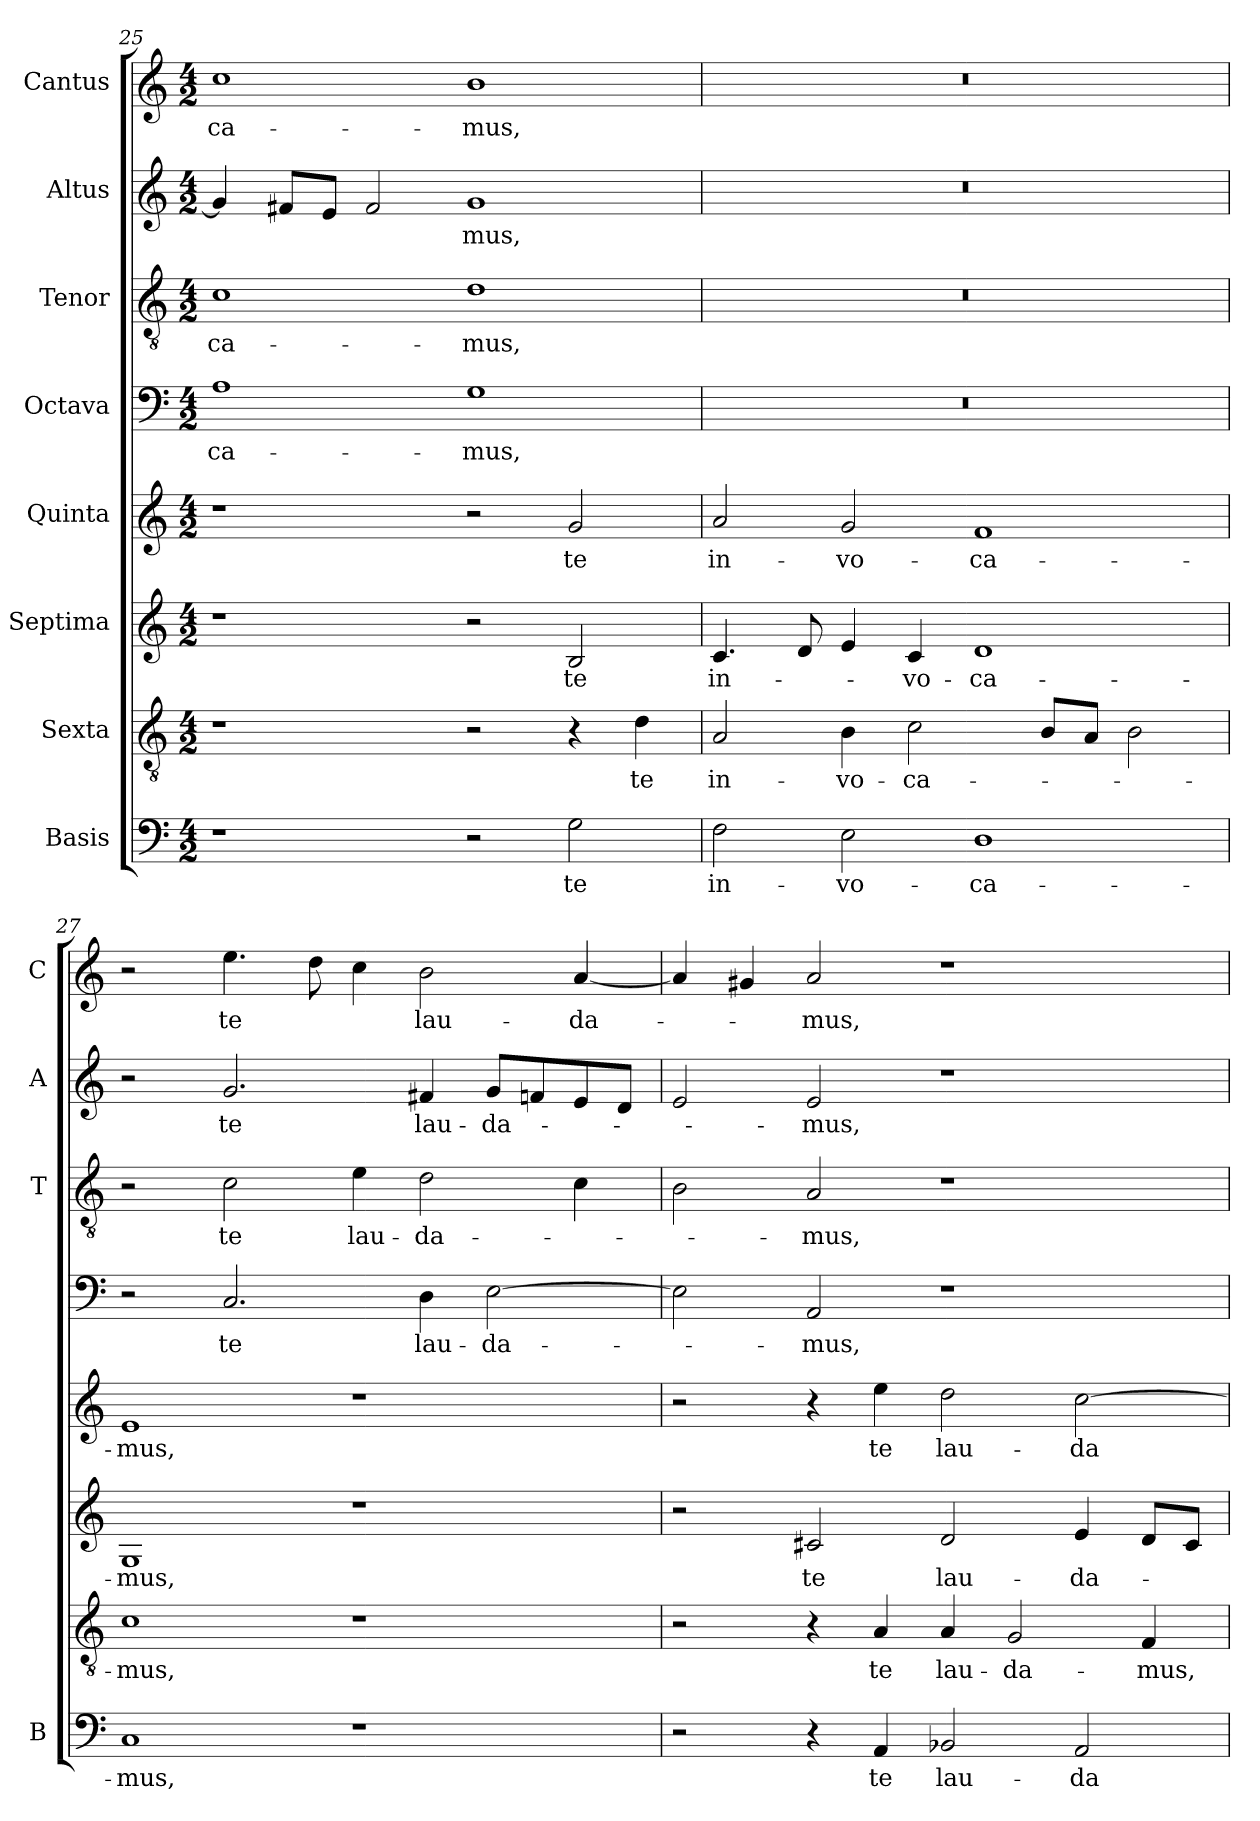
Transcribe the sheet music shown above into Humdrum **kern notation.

**kern	**text	**kern	**text	**kern	**text	**kern	**text	**kern	**text	**kern	**text	**kern	**text	**kern	**text
*part8	*part8	*part7	*part7	*part6	*part6	*part5	*part5	*part4	*part4	*part3	*part3	*part2	*part2	*part1	*part1
*staff8	*staff8	*staff7	*staff7	*staff6	*staff6	*staff5	*staff5	*staff4	*staff4	*staff3	*staff3	*staff2	*staff2	*staff1	*staff1
*I"Basis	*	*I"Sexta	*	*I"Septima	*	*I"Quinta	*	*I"Octava	*	*I"Tenor	*	*I"Altus	*	*I"Cantus	*
*I'B	*	*	*	*	*	*	*	*	*	*I'T	*	*I'A	*	*I'C	*
*clefF4	*	*clefGv2	*	*clefG2	*	*clefG2	*	*clefF4	*	*clefGv2	*	*clefG2	*	*clefG2	*
*k[]	*	*k[]	*	*k[]	*	*k[]	*	*k[]	*	*k[]	*	*k[]	*	*k[]	*
*C:	*	*C:	*	*C:	*	*C:	*	*C:	*	*C:	*	*C:	*	*C:	*
*M4/2	*	*M4/2	*	*M4/2	*	*M4/2	*	*M4/2	*	*M4/2	*	*M4/2	*	*M4/2	*
=25	=25	=25	=25	=25	=25	=25	=25	=25	=25	=25	=25	=25	=25	=25	=25
!	!	!	!	!	!	!	!	!	!LO:LY:b	!	!LO:LY:b	!	!	!	!LO:LY:b
1r	.	1r	.	1r	.	1r	.	1A	-ca-	1c	-ca-	4g/]	.	1cc	-ca-
.	.	.	.	.	.	.	.	.	.	.	.	8f#X/L	.	.	.
.	.	.	.	.	.	.	.	.	.	.	.	8e/J	.	.	.
.	.	.	.	.	.	.	.	.	.	.	.	2f#/	.	.	.
!	!	!	!	!	!	!	!	!	!LO:LY:b	!	!LO:LY:b	!	!LO:LY:b	!	!LO:LY:b
2r	.	2r	.	2r	.	2r	.	1G	-mus,	1d	-mus,	1g	-mus,	1b	-mus,
!	!LO:LY:b	!	!	!	!LO:LY:b	!	!LO:LY:b	!	!	!	!	!	!	!	!
2G\	te	4r	.	2B/	te	2g/	te	.	.	.	.	.	.	.	.
!	!	!	!LO:LY:b	!	!	!	!	!	!	!	!	!	!	!	!
.	.	4d\	te	.	.	.	.	.	.	.	.	.	.	.	.
=26	=26	=26	=26	=26	=26	=26	=26	=26	=26	=26	=26	=26	=26	=26	=26
!	!LO:LY:b	!	!LO:LY:b	!	!LO:LY:b	!	!LO:LY:b	!	!	!	!	!	!	!	!
2F\	in-	2A/	in-	4.c/	in-	2a/	in-	0r	.	0r	.	0r	.	0r	.
.	.	.	.	8d/	.	.	.	.	.	.	.	.	.	.	.
!	!LO:LY:b	!	!LO:LY:b	!	!	!	!LO:LY:b	!	!	!	!	!	!	!	!
2E\	-vo-	4B\	-vo-	4e/	.	2g/	-vo-	.	.	.	.	.	.	.	.
!	!	!	!LO:LY:b	!	!LO:LY:b	!	!	!	!	!	!	!	!	!	!
.	.	2c\	-ca-	4c/	-vo-	.	.	.	.	.	.	.	.	.	.
!	!LO:LY:b	!	!	!	!LO:LY:b	!	!LO:LY:b	!	!	!	!	!	!	!	!
1D	-ca-	.	.	1d	-ca-	1f	-ca-	.	.	.	.	.	.	.	.
.	.	8B/L	.	.	.	.	.	.	.	.	.	.	.	.	.
.	.	8A/J	.	.	.	.	.	.	.	.	.	.	.	.	.
.	.	2B\	.	.	.	.	.	.	.	.	.	.	.	.	.
!!LO:LB:g=z
=27	=27	=27	=27	=27	=27	=27	=27	=27	=27	=27	=27	=27	=27	=27	=27
!	!LO:LY:b	!	!LO:LY:b	!	!LO:LY:b	!	!LO:LY:b	!	!	!	!	!	!	!	!
1C	-mus,	1c	-mus,	1G	-mus,	1e	-mus,	2r	.	2r	.	2r	.	2r	.
!	!	!	!	!	!	!	!	!	!LO:LY:b	!	!LO:LY:b	!	!LO:LY:b	!	!LO:LY:b
.	.	.	.	.	.	.	.	2.C/	te	2c\	te	2.g/	te	4.ee\	te
.	.	.	.	.	.	.	.	.	.	.	.	.	.	8dd\	.
!	!	!	!	!	!	!	!	!	!	!	!LO:LY:b	!	!	!	!
1r	.	1r	.	1r	.	1r	.	.	.	4e\	lau-	.	.	4cc\	.
!	!	!	!	!	!	!	!	!	!LO:LY:b	!	!LO:LY:b	!	!LO:LY:b	!	!LO:LY:b
.	.	.	.	.	.	.	.	4D\	lau-	2d\	-da-	4f#X/	lau-	2b\	lau-
!	!	!	!	!	!	!	!	!	!LO:LY:b	!	!	!	!LO:LY:b	!	!
.	.	.	.	.	.	.	.	[2E\	-da-	.	.	8g/L	-da-	.	.
.	.	.	.	.	.	.	.	.	.	.	.	8fn/	.	.	.
!	!	!	!	!	!	!	!	!	!	!	!	!	!	!	!LO:LY:b
.	.	.	.	.	.	.	.	.	.	4c\	.	8e/	.	[4a/	-da-
.	.	.	.	.	.	.	.	.	.	.	.	8d/J	.	.	.
=28	=28	=28	=28	=28	=28	=28	=28	=28	=28	=28	=28	=28	=28	=28	=28
2r	.	2r	.	2r	.	2r	.	2E\]	.	2B\	.	2e/	.	4a/]	.
.	.	.	.	.	.	.	.	.	.	.	.	.	.	4g#X/	.
!	!	!	!	!	!LO:LY:b	!	!	!	!LO:LY:b	!	!LO:LY:b	!	!LO:LY:b	!	!LO:LY:b
4r	.	4r	.	2c#X/	te	4r	.	2AA/	-mus,	2A/	-mus,	2e/	-mus,	2a/	-mus,
!	!LO:LY:b	!	!LO:LY:b	!	!	!	!LO:LY:b	!	!	!	!	!	!	!	!
4AA/	te	4A/	te	.	.	4ee\	te	.	.	.	.	.	.	.	.
!	!LO:LY:b	!	!LO:LY:b	!	!LO:LY:b	!	!LO:LY:b	!	!	!	!	!	!	!	!
2BB-X/	lau-	4A/	lau-	2d/	lau-	2dd\	lau-	1r	.	1r	.	1r	.	1r	.
!	!	!	!LO:LY:b	!	!	!	!	!	!	!	!	!	!	!	!
.	.	2G/	-da-	.	.	.	.	.	.	.	.	.	.	.	.
!	!LO:LY:b	!	!	!	!LO:LY:b	!	!LO:LY:b	!	!	!	!	!	!	!	!
2AA/	-da-	.	.	4e/	-da-	[2cc\	-da-	.	.	.	.	.	.	.	.
!	!	!	!LO:LY:b	!	!	!	!	!	!	!	!	!	!	!	!
.	.	4F/	-mus,	8d/L	.	.	.	.	.	.	.	.	.	.	.
.	.	.	.	8c#/J	.	.	.	.	.	.	.	.	.	.	.
=	=	=	=	=	=	=	=	=	=	=	=	=	=	=	=
*-	*-	*-	*-	*-	*-	*-	*-	*-	*-	*-	*-	*-	*-	*-	*-
